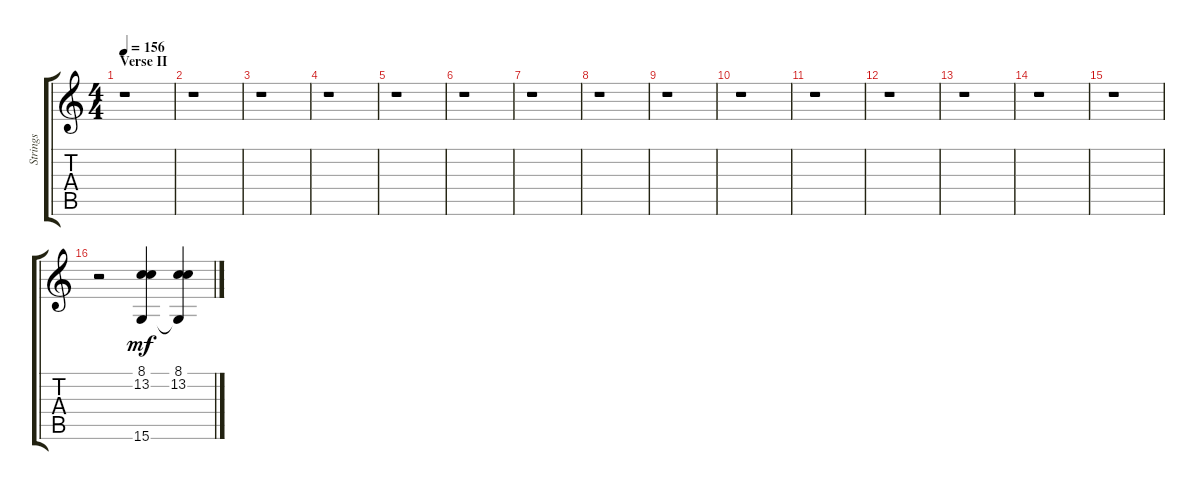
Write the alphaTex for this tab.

\track ("Strings" "Strings") {instrument stringensemble1}
\staff {score tabs}
\tuning (E4 B3 G3 D3 A2 E2) {hide}
\ts (4 4)
\section ("" "Verse II")
\tempo 156
\clef g2
\ks c
r.1{dy mf} |
r.1 |
r.1 |
r.1 |
r.1 |
r.1 |
r.1 |
r.1 |
r.1 |
r.1 |
r.1 |
r.1 |
r.1 |
r.1 |
r.1 |
r.2 (8.1 13.2 15.6).4 (8.1 13.2 15.6{t}).4
